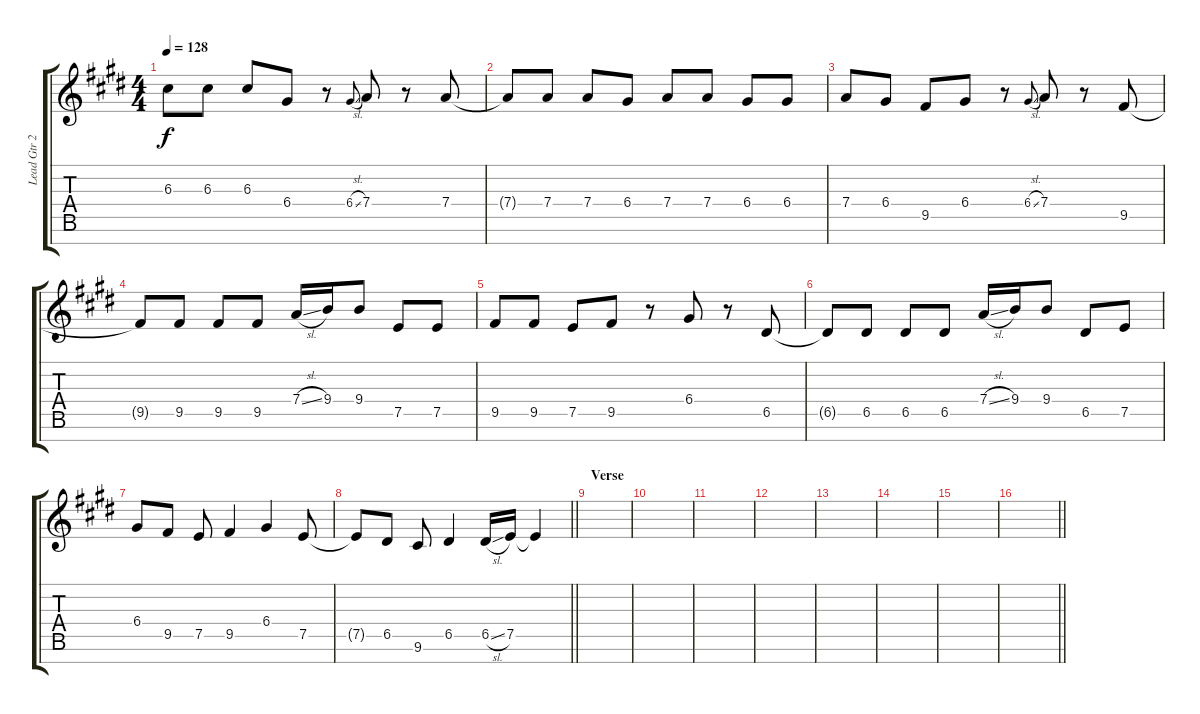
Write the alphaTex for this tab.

\track ("Lead Gtr 2" "Lead Gtr 2") {instrument distortionguitar}
\staff {score tabs}
\tuning (E4 B3 G3 D3 A2 E2 B1) {hide}
\ts (4 4)
\tempo 128
\clef g2
\ks c#minor
6.3.8{dy f} 6.3.8 6.3.8 6.4.8 r.8 6.4{sl}.8{gr onbeat} 7.4.8 r.8 7.4.8 |
7.4{t}.8 7.4.8 7.4.8 6.4.8 7.4.8 7.4.8 6.4.8 6.4.8 |
7.4.8 6.4.8 9.5.8 6.4.8 r.8 6.4{sl}.8{gr onbeat} 7.4.8 r.8 9.5.8 |
9.5{t}.8 9.5.8 9.5.8 9.5.8 7.4{sl}.16 9.4.16 9.4.8 7.5.8 7.5.8 |
9.5.8 9.5.8 7.5.8 9.5.8 r.8 6.4.8 r.8 6.5.8 |
6.5{t}.8 6.5.8 6.5.8 6.5.8 7.4{sl}.16 9.4.16 9.4.8 6.5.8 7.5.8 |
6.4.8 9.5.8 7.5.8 9.5.4 6.4.4 7.5.8 |
\barLineRight lightlight
7.5{t}.8 6.5.8 9.6.8 6.5.4 6.5{sl}.16 7.5.16 7.5{t}.4 |
\section ("" "Verse")
|
|
|
|
|
|
|
\barLineRight lightlight
